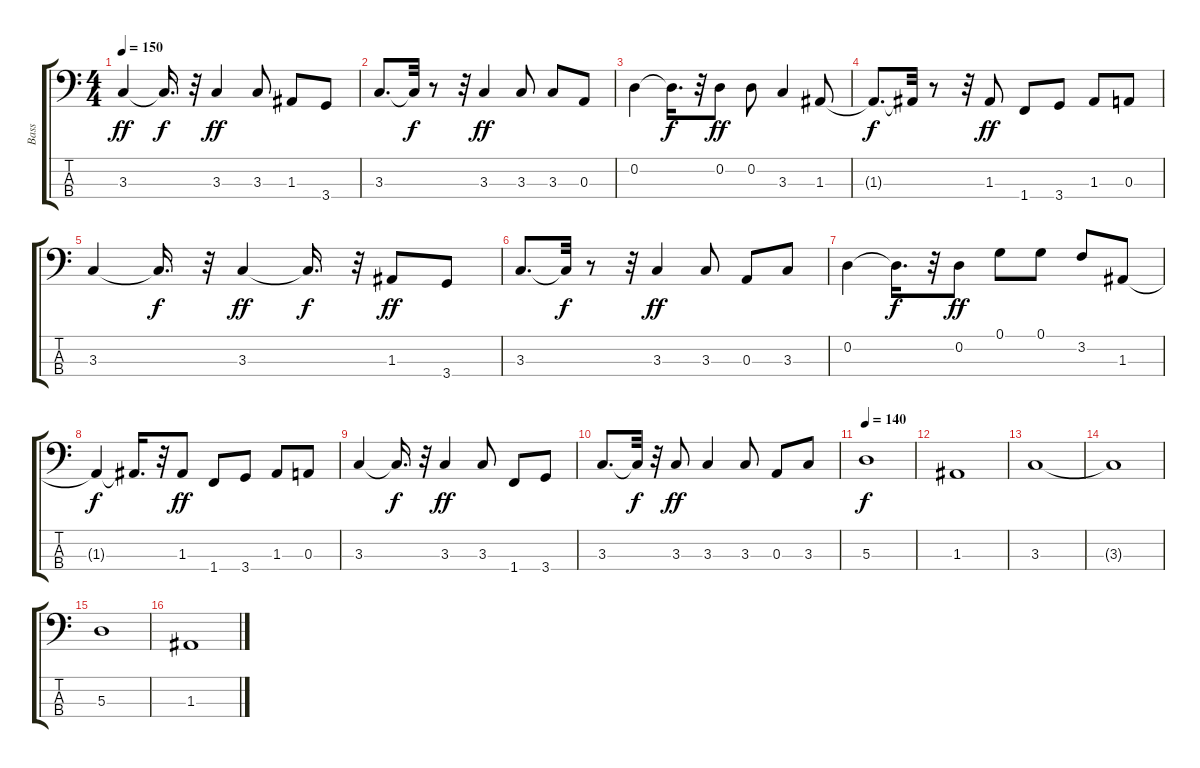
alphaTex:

\track ("Bass" "Bass") {instrument electricbassfinger}
\staff {score tabs}
\tuning (G2 D2 A1 E1) {hide}
\ts (4 4)
\tempo 150
\clef f4
\ks c
3.3.4{dy ff} 3.3{t}.16{d dy f} r.32 3.3.4{dy ff} 3.3.8 1.3.8 3.4.8 |
3.3.8{d} 3.3{t}.32{dy f} r.8 r.32 3.3.4{dy ff} 3.3.8 3.3.8 0.3.8 |
0.2.4 0.2{t}.16{d dy f} r.32 0.2.8{dy ff} 0.2.8 3.3.4 1.3.8 |
1.3{t}.8{d dy f} 1.3{t}.32 r.8 r.32 1.3.8{dy ff} 1.4.8 3.4.8 1.3.8 0.3.8 |
3.3.4 3.3{t}.16{d dy f} r.32 3.3.4{dy ff} 3.3{t}.16{d dy f} r.32 1.3.8{dy ff} 3.4.8 |
3.3.8{d} 3.3{t}.32{dy f} r.8 r.32 3.3.4{dy ff} 3.3.8 0.3.8 3.3.8 |
0.2.4 0.2{t}.16{d dy f} r.32 0.2.8{dy ff} 0.1.8 0.1.8 3.2.8 1.3.8 |
1.3{t}.4{dy f} 1.3{t}.16{d} r.32 1.3.8{dy ff} 1.4.8 3.4.8 1.3.8 0.3.8 |
3.3.4 3.3{t}.16{d dy f} r.32 3.3.4{dy ff} 3.3.8 1.4.8 3.4.8 |
3.3.8{d} 3.3{t}.32{dy f} r.32 3.3.8{dy ff} 3.3.4 3.3.8 0.3.8 3.3.8 |
\tempo 140
5.3.1{dy f} |
1.3.1 |
3.3.1 |
3.3{t}.1 |
5.3.1 |
1.3.1
